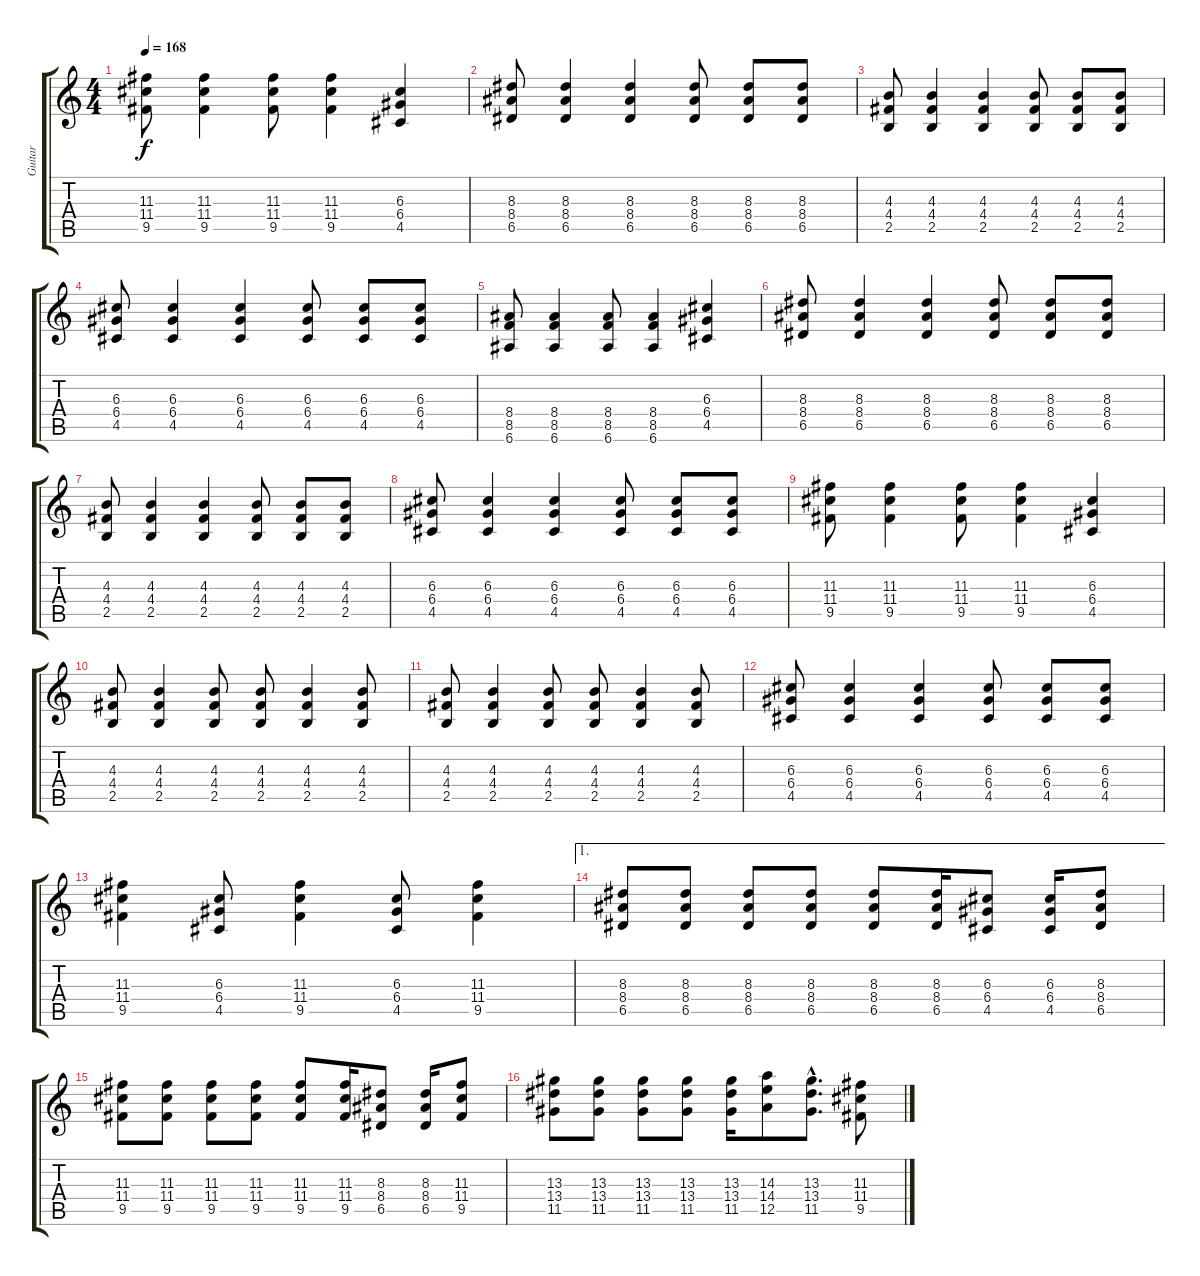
\track ("Guitar" "Guitar") {instrument distortionguitar}
\staff {score tabs}
\tuning (E4 B3 G3 D3 A2 E2) {hide}
\ts (4 4)
\tempo 168
\clef g2
\ks c
(11.3 11.4 9.5).8{dy f} (11.3 11.4 9.5).4 (11.3 11.4 9.5).8 (11.3 11.4 9.5).4 (6.3 6.4 4.5).4 |
(8.3 8.4 6.5).8 (8.3 8.4 6.5).4 (8.3 8.4 6.5).4 (8.3 8.4 6.5).8 (8.3 8.4 6.5).8 (8.3 8.4 6.5).8 |
(4.3 4.4 2.5).8 (4.3 4.4 2.5).4 (4.3 4.4 2.5).4 (4.3 4.4 2.5).8 (4.3 4.4 2.5).8 (4.3 4.4 2.5).8 |
(6.3 6.4 4.5).8 (6.3 6.4 4.5).4 (6.3 6.4 4.5).4 (6.3 6.4 4.5).8 (6.3 6.4 4.5).8 (6.3 6.4 4.5).8 |
(8.4 8.5 6.6).8 (8.4 8.5 6.6).4 (8.4 8.5 6.6).8 (8.4 8.5 6.6).4 (6.3 6.4 4.5).4 |
(8.3 8.4 6.5).8 (8.3 8.4 6.5).4 (8.3 8.4 6.5).4 (8.3 8.4 6.5).8 (8.3 8.4 6.5).8 (8.3 8.4 6.5).8 |
(4.3 4.4 2.5).8 (4.3 4.4 2.5).4 (4.3 4.4 2.5).4 (4.3 4.4 2.5).8 (4.3 4.4 2.5).8 (4.3 4.4 2.5).8 |
(6.3 6.4 4.5).8 (6.3 6.4 4.5).4 (6.3 6.4 4.5).4 (6.3 6.4 4.5).8 (6.3 6.4 4.5).8 (6.3 6.4 4.5).8 |
(11.3 11.4 9.5).8 (11.3 11.4 9.5).4 (11.3 11.4 9.5).8 (11.3 11.4 9.5).4 (6.3 6.4 4.5).4 |
(4.3 4.4 2.5).8 (4.3 4.4 2.5).4 (4.3 4.4 2.5).8 (4.3 4.4 2.5).8 (4.3 4.4 2.5).4 (4.3 4.4 2.5).8 |
(4.3 4.4 2.5).8 (4.3 4.4 2.5).4 (4.3 4.4 2.5).8 (4.3 4.4 2.5).8 (4.3 4.4 2.5).4 (4.3 4.4 2.5).8 |
(6.3 6.4 4.5).8 (6.3 6.4 4.5).4 (6.3 6.4 4.5).4 (6.3 6.4 4.5).8 (6.3 6.4 4.5).8 (6.3 6.4 4.5).8 |
(11.3 11.4 9.5).4 (6.3 6.4 4.5).8 (11.3 11.4 9.5).4 (6.3 6.4 4.5).8 (11.3 11.4 9.5).4 |
\ae 1
(8.3 8.4 6.5).8 (8.3 8.4 6.5).8 (8.3 8.4 6.5).8 (8.3 8.4 6.5).8 (8.3 8.4 6.5).8 (8.3 8.4 6.5).16 (6.3 6.4 4.5).8 (6.3 6.4 4.5).16 (8.3 8.4 6.5).8 |
(11.3 11.4 9.5).8 (11.3 11.4 9.5).8 (11.3 11.4 9.5).8 (11.3 11.4 9.5).8 (11.3 11.4 9.5).8 (11.3 11.4 9.5).16 (8.3 8.4 6.5).8 (8.3 8.4 6.5).16 (11.3 11.4 9.5).8 |
(13.3 13.4 11.5).8 (13.3 13.4 11.5).8 (13.3 13.4 11.5).8 (13.3 13.4 11.5).8 (13.3 13.4 11.5).16 (14.3 14.4 12.5).8 (13.3{hac} 13.4{hac} 11.5{hac}).8{d} (11.3 11.4 9.5).8
